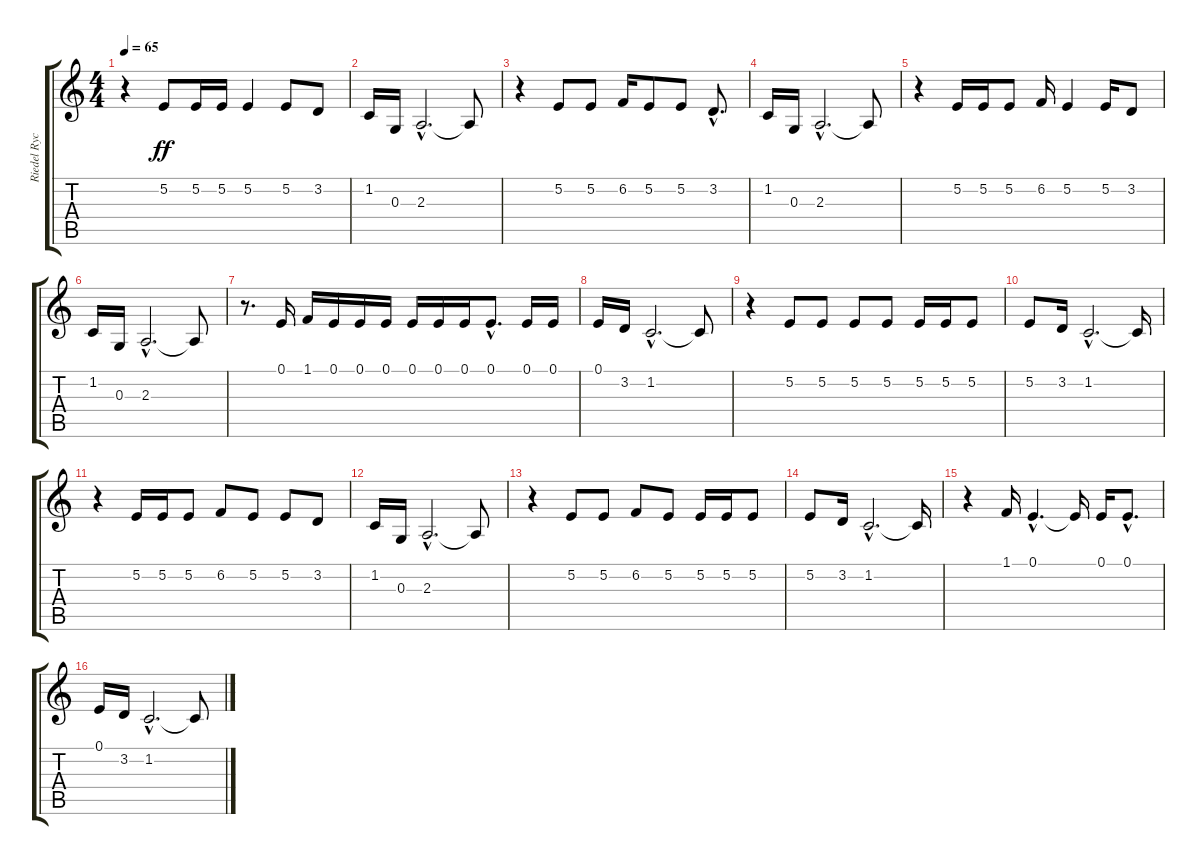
\track ("Riedel Rychu" "Riedel Ryc") {instrument lead6voice}
\staff {score tabs}
\tuning (E4 B3 G3 D3 A2 E2) {hide}
\ts (4 4)
\tempo 65
\clef g2
\ks c
r.4{dy ff} 5.2.8 5.2.16 5.2.16 5.2.4 5.2.8 3.2.8 |
1.2.16 0.3.16 2.3{hac}.2{d} 2.3{t}.8 |
r.4 5.2.8 5.2.8 6.2.16 5.2.8 5.2.8 3.2{hac}.8{d} |
1.2.16 0.3.16 2.3{hac}.2{d} 2.3{t}.8 |
r.4 5.2.16 5.2.16 5.2.8 6.2.16 5.2.4 5.2.16 3.2.8 |
1.2.16 0.3.16 2.3{hac}.2{d} 2.3{t}.8 |
r.8{d} 0.1.16 1.1.16 0.1.16 0.1.16 0.1.16 0.1.16 0.1.16 0.1.16 0.1{hac}.8{d} 0.1.16 0.1.16 |
0.1.16 3.2.16 1.2{hac}.2{d} 1.2{t}.8 |
r.4 5.2.8 5.2.8 5.2.8 5.2.8 5.2.16 5.2.16 5.2.8 |
5.2.8 3.2.16 1.2{hac}.2{d} 1.2{t}.16 |
r.4 5.2.16 5.2.16 5.2.8 6.2.8 5.2.8 5.2.8 3.2.8 |
1.2.16 0.3.16 2.3{hac}.2{d} 2.3{t}.8 |
r.4 5.2.8 5.2.8 6.2.8 5.2.8 5.2.16 5.2.16 5.2.8 |
5.2.8 3.2.16 1.2{hac}.2{d} 1.2{t}.16 |
r.4 1.1.16 0.1{hac}.4{d} 0.1{t}.16 0.1.16 0.1{hac}.8{d} |
0.1.16 3.2.16 1.2{hac}.2{d} 1.2{t}.8
